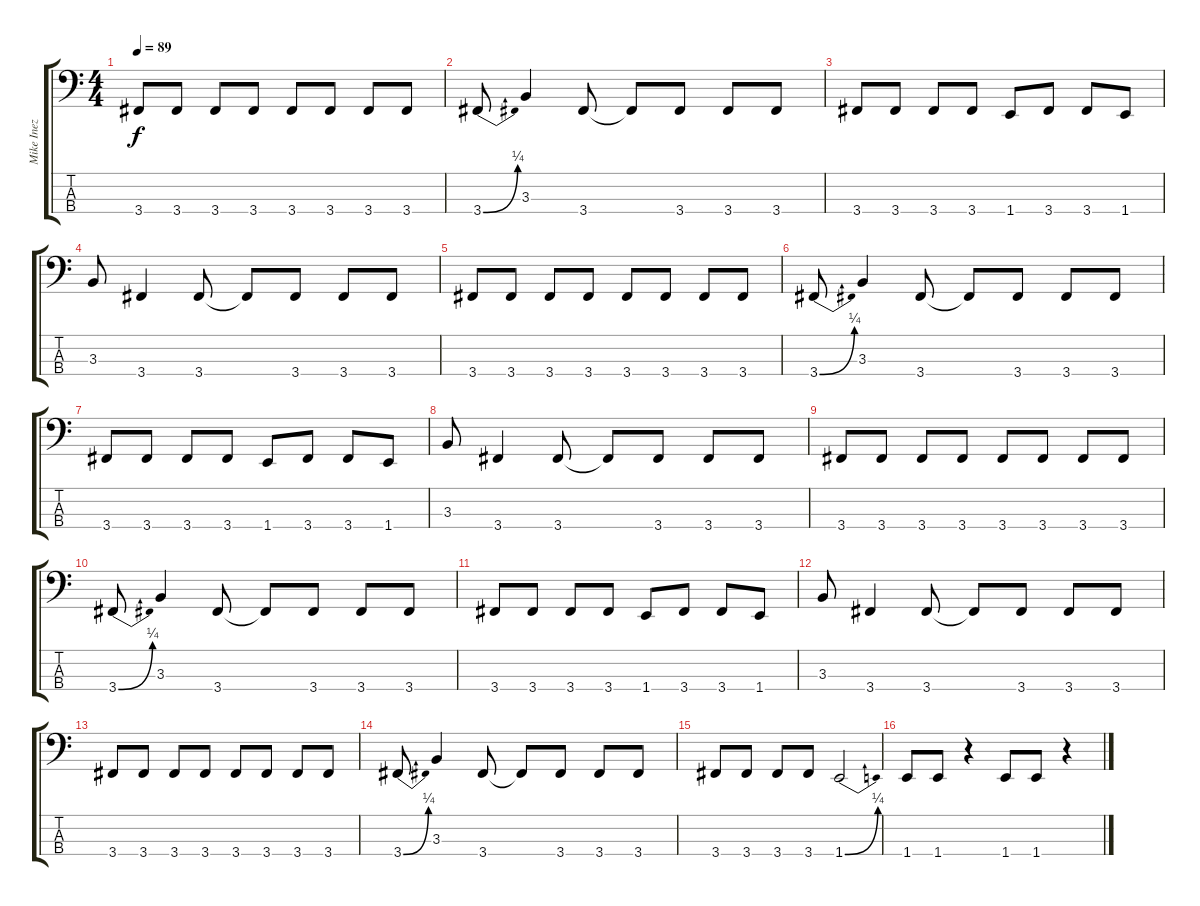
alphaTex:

\track ("Mike Inez" "Mike Inez") {instrument electricbasspick}
\staff {score tabs}
\tuning (Gb2 Db2 Ab1 Eb1) {hide}
\ts (4 4)
\tempo 89
\clef f4
\ks c
3.4.8{dy f} 3.4.8 3.4.8 3.4.8 3.4.8 3.4.8 3.4.8 3.4.8 |
3.4{be (bend 0 0 60 1)}.8 3.3.4 3.4.8 3.4{t}.8 3.4.8 3.4.8 3.4.8 |
3.4.8 3.4.8 3.4.8 3.4.8 1.4.8 3.4.8 3.4.8 1.4.8 |
3.3.8 3.4.4 3.4.8 3.4{t}.8 3.4.8 3.4.8 3.4.8 |
3.4.8 3.4.8 3.4.8 3.4.8 3.4.8 3.4.8 3.4.8 3.4.8 |
3.4{be (bend 0 0 60 1)}.8 3.3.4 3.4.8 3.4{t}.8 3.4.8 3.4.8 3.4.8 |
3.4.8 3.4.8 3.4.8 3.4.8 1.4.8 3.4.8 3.4.8 1.4.8 |
3.3.8 3.4.4 3.4.8 3.4{t}.8 3.4.8 3.4.8 3.4.8 |
3.4.8 3.4.8 3.4.8 3.4.8 3.4.8 3.4.8 3.4.8 3.4.8 |
3.4{be (bend 0 0 60 1)}.8 3.3.4 3.4.8 3.4{t}.8 3.4.8 3.4.8 3.4.8 |
3.4.8 3.4.8 3.4.8 3.4.8 1.4.8 3.4.8 3.4.8 1.4.8 |
3.3.8 3.4.4 3.4.8 3.4{t}.8 3.4.8 3.4.8 3.4.8 |
3.4.8 3.4.8 3.4.8 3.4.8 3.4.8 3.4.8 3.4.8 3.4.8 |
3.4{be (bend 0 0 60 1)}.8 3.3.4 3.4.8 3.4{t}.8 3.4.8 3.4.8 3.4.8 |
3.4.8 3.4.8 3.4.8 3.4.8 1.4{be (bend 0 0 60 1)}.2 |
1.4.8 1.4.8 r.4 1.4.8 1.4.8 r.4
